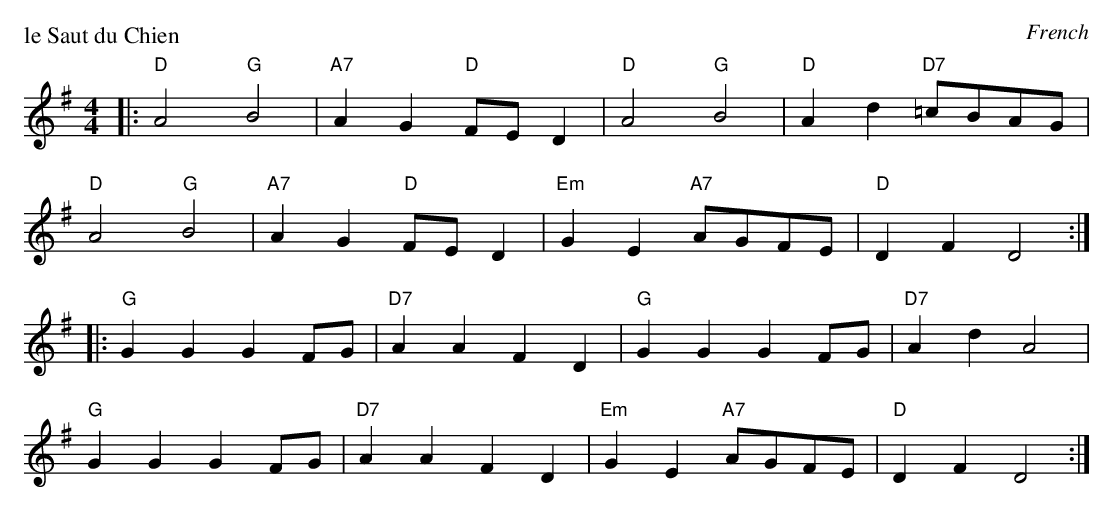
X:1
P: le Saut du Chien
O:French
M:4/4
K:Dmix
|:\
"D"A4 "G"B4 | "A7"A2G2 "D"FED2 | "D"A4 "G"B4 | "D"A2d2 "D7"=cBAG |
"D"A4 "G"B4 | "A7"A2G2 "D"FED2 | "Em"G2E2 "A7"AGFE | "D"D2F2 D4 :|
|:\
"G"G2G2 G2FG | "D7"A2A2 F2D2 | "G"G2G2 G2FG | "D7"A2d2 A4 |
"G"G2G2 G2FG | "D7"A2A2 F2D2 | "Em"G2E2 "A7"AGFE | "D"D2F2 D4 :|
